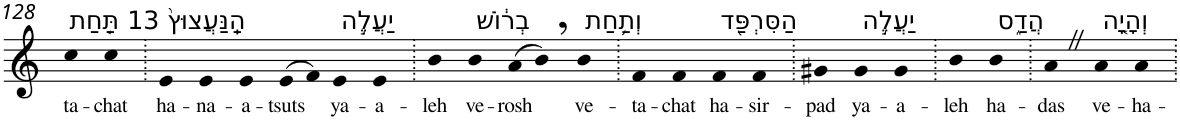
**kern	**text
*part1	*part1
*staff1	*staff1
*I"Piano	*
*I'Pno	*
!!LO:PB:g=z
*clefG2	*
*k[]	*
=128	=128
!LO:TX:a:t=13 תַּ֤חַת	!
!	!LO:LY:b
4cc	ta-
!	!LO:LY:b
4cc	-chat
=129.	=129.
!LO:TX:a:t=הַֽנַּעֲצוּץ֙	!
!	!LO:LY:b
4e	ha-
!	!LO:LY:b
4e	-na-
!	!LO:LY:b
4e	-a-
!	!LO:LY:b
(>8e	-tsuts
8f)	.
!LO:TX:a:t=יַעֲלֶ֣ה	!
!	!LO:LY:b
4e	ya-
!	!LO:LY:b
4e	-a-
=130.	=130.
!	!LO:LY:b
4b	-leh
!LO:TX:a:t=בְר֔וֹשׁ	!
!	!LO:LY:b
4b	ve-
!	!LO:LY:b
(8a	-rosh
8b,)	.
!LO:TX:a:t=וְתַ֥חַת	!
!	!LO:LY:b
4b	ve-
=131.	=131.
!	!LO:LY:b
4f	-ta-
!	!LO:LY:b
4f	-chat
!LO:TX:a:t=הַסִּרְפַּ֖ד	!
!	!LO:LY:b
4f	ha-
!	!LO:LY:b
4f	-sir-
=132.	=132.
!	!LO:LY:b
4g#X	-pad
!LO:TX:a:t=יַעֲלֶ֣ה	!
!	!LO:LY:b
4g#	ya-
!	!LO:LY:b
4g#	-a-
=133.	=133.
!	!LO:LY:b
4b	-leh
!LO:TX:a:t=הֲדַ֑ס	!
!	!LO:LY:b
4b	ha-
=134.	=134.
!	!LO:LY:b
4aZ	-das
!LO:TX:a:t=וְהָיָ֤ה	!
!	!LO:LY:b
4a	ve-
!	!LO:LY:b
4a	-ha-
=.	=.
*-	*-
